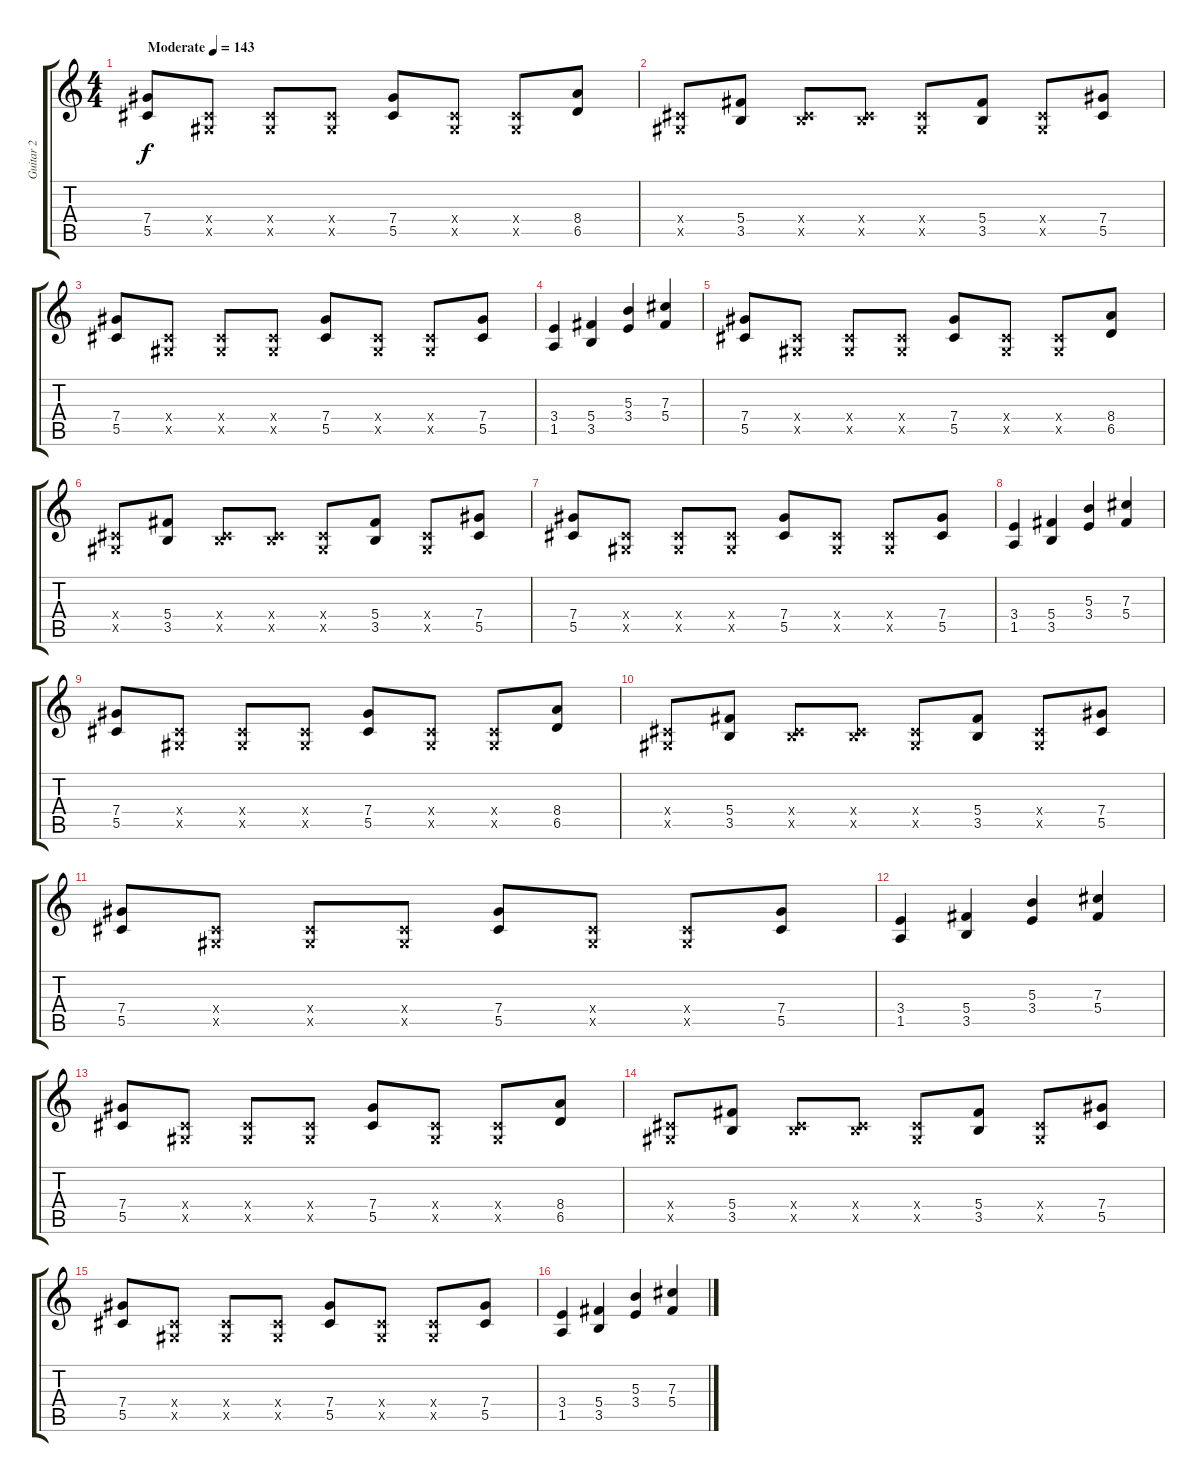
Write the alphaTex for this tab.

\track ("Guitar 2" "Guitar 2") {instrument overdrivenguitar}
\staff {score tabs}
\tuning (Eb4 Bb3 Gb3 Db3 Ab2 Eb2) {hide}
\ts (4 4)
\tempo (143 "Moderate")
\clef g2
\ks c
(7.4 5.5).8{dy f instrument overdrivenguitar} (0.4{x} 0.5{x}).8 (0.4{x} 0.5{x}).8 (0.4{x} 0.5{x}).8 (7.4 5.5).8 (0.4{x} 0.5{x}).8 (0.4{x} 0.5{x}).8 (8.4 6.5).8 |
(0.4{x} 0.5{x}).8 (5.4 3.5).8 (0.4{x} 3.5{x}).8 (0.4{x} 3.5{x}).8 (0.4{x} 0.5{x}).8 (5.4 3.5).8 (0.4{x} 0.5{x}).8 (7.4 5.5).8 |
(7.4 5.5).8 (0.4{x} 0.5{x}).8 (0.4{x} 0.5{x}).8 (0.4{x} 0.5{x}).8 (7.4 5.5).8 (0.4{x} 0.5{x}).8 (0.4{x} 0.5{x}).8 (7.4 5.5).8 |
(3.4 1.5).4 (5.4 3.5).4 (5.3 3.4).4 (7.3 5.4).4 |
(7.4 5.5).8 (0.4{x} 0.5{x}).8 (0.4{x} 0.5{x}).8 (0.4{x} 0.5{x}).8 (7.4 5.5).8 (0.4{x} 0.5{x}).8 (0.4{x} 0.5{x}).8 (8.4 6.5).8 |
(0.4{x} 0.5{x}).8 (5.4 3.5).8 (0.4{x} 3.5{x}).8 (0.4{x} 3.5{x}).8 (0.4{x} 0.5{x}).8 (5.4 3.5).8 (0.4{x} 0.5{x}).8 (7.4 5.5).8 |
(7.4 5.5).8 (0.4{x} 0.5{x}).8 (0.4{x} 0.5{x}).8 (0.4{x} 0.5{x}).8 (7.4 5.5).8 (0.4{x} 0.5{x}).8 (0.4{x} 0.5{x}).8 (7.4 5.5).8 |
(3.4 1.5).4 (5.4 3.5).4 (5.3 3.4).4 (7.3 5.4).4 |
(7.4 5.5).8 (0.4{x} 0.5{x}).8 (0.4{x} 0.5{x}).8 (0.4{x} 0.5{x}).8 (7.4 5.5).8 (0.4{x} 0.5{x}).8 (0.4{x} 0.5{x}).8 (8.4 6.5).8 |
(0.4{x} 0.5{x}).8 (5.4 3.5).8 (0.4{x} 3.5{x}).8 (0.4{x} 3.5{x}).8 (0.4{x} 0.5{x}).8 (5.4 3.5).8 (0.4{x} 0.5{x}).8 (7.4 5.5).8 |
(7.4 5.5).8 (0.4{x} 0.5{x}).8 (0.4{x} 0.5{x}).8 (0.4{x} 0.5{x}).8 (7.4 5.5).8 (0.4{x} 0.5{x}).8 (0.4{x} 0.5{x}).8 (7.4 5.5).8 |
(3.4 1.5).4 (5.4 3.5).4 (5.3 3.4).4 (7.3 5.4).4 |
(7.4 5.5).8 (0.4{x} 0.5{x}).8 (0.4{x} 0.5{x}).8 (0.4{x} 0.5{x}).8 (7.4 5.5).8 (0.4{x} 0.5{x}).8 (0.4{x} 0.5{x}).8 (8.4 6.5).8 |
(0.4{x} 0.5{x}).8 (5.4 3.5).8 (0.4{x} 3.5{x}).8 (0.4{x} 3.5{x}).8 (0.4{x} 0.5{x}).8 (5.4 3.5).8 (0.4{x} 0.5{x}).8 (7.4 5.5).8 |
(7.4 5.5).8 (0.4{x} 0.5{x}).8 (0.4{x} 0.5{x}).8 (0.4{x} 0.5{x}).8 (7.4 5.5).8 (0.4{x} 0.5{x}).8 (0.4{x} 0.5{x}).8 (7.4 5.5).8 |
(3.4 1.5).4 (5.4 3.5).4 (5.3 3.4).4 (7.3 5.4).4
